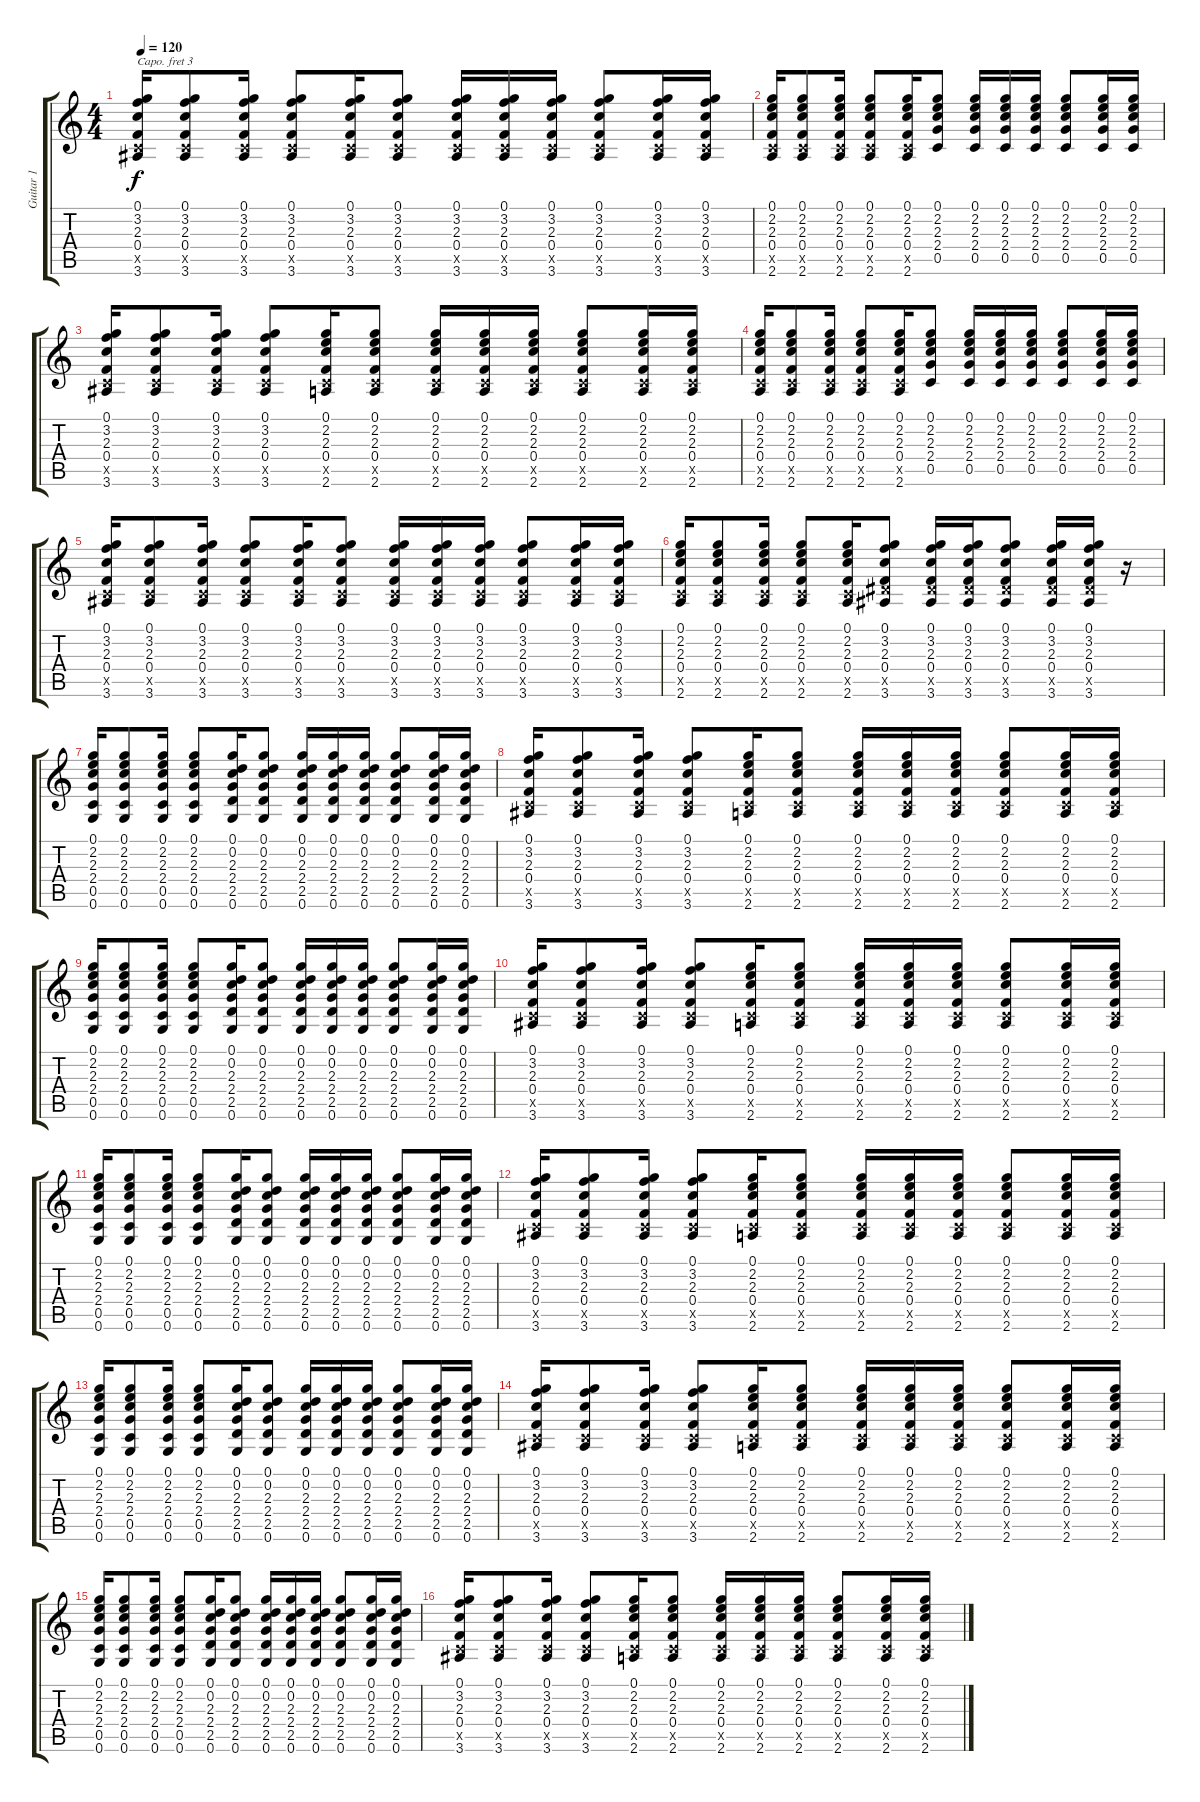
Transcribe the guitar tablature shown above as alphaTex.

\track ("Guitar 1" "Guitar 1") {instrument acousticguitarsteel}
\staff {score tabs}
\capo 3
\tuning (E4 B3 G3 D3 A2 E2) {hide}
\ts (4 4)
\tempo 120
\clef g2
\ks c
(0.1 3.2 2.3 0.4 0.5{x} 3.6).16{dy f} (0.1 3.2 2.3 0.4 0.5{x} 3.6).8 (0.1 3.2 2.3 0.4 0.5{x} 3.6).16 (0.1 3.2 2.3 0.4 0.5{x} 3.6).8 (0.1 3.2 2.3 0.4 0.5{x} 3.6).16 (0.1 3.2 2.3 0.4 0.5{x} 3.6).8 (0.1 3.2 2.3 0.4 0.5{x} 3.6).16 (0.1 3.2 2.3 0.4 0.5{x} 3.6).16 (0.1 3.2 2.3 0.4 0.5{x} 3.6).16 (0.1 3.2 2.3 0.4 0.5{x} 3.6).8 (0.1 3.2 2.3 0.4 0.5{x} 3.6).16 (0.1 3.2 2.3 0.4 0.5{x} 3.6).16 |
(0.1 2.2 2.3 0.4 0.5{x} 2.6).16 (0.1 2.2 2.3 0.4 0.5{x} 2.6).8 (0.1 2.2 2.3 0.4 0.5{x} 2.6).16 (0.1 2.2 2.3 0.4 0.5{x} 2.6).8 (0.1 2.2 2.3 0.4 0.5{x} 2.6).16 (0.1 2.2 2.3 2.4 0.5).8 (0.1 2.2 2.3 2.4 0.5).16 (0.1 2.2 2.3 2.4 0.5).16 (0.1 2.2 2.3 2.4 0.5).16 (0.1 2.2 2.3 2.4 0.5).8 (0.1 2.2 2.3 2.4 0.5).16 (0.1 2.2 2.3 2.4 0.5).16 |
(0.1 3.2 2.3 0.4 0.5{x} 3.6).16 (0.1 3.2 2.3 0.4 0.5{x} 3.6).8 (0.1 3.2 2.3 0.4 0.5{x} 3.6).16 (0.1 3.2 2.3 0.4 0.5{x} 3.6).8 (0.1 2.2 2.3 0.4 0.5{x} 2.6).16 (0.1 2.2 2.3 0.4 0.5{x} 2.6).8 (0.1 2.2 2.3 0.4 0.5{x} 2.6).16 (0.1 2.2 2.3 0.4 0.5{x} 2.6).16 (0.1 2.2 2.3 0.4 0.5{x} 2.6).16 (0.1 2.2 2.3 0.4 0.5{x} 2.6).8 (0.1 2.2 2.3 0.4 0.5{x} 2.6).16 (0.1 2.2 2.3 0.4 0.5{x} 2.6).16 |
(0.1 2.2 2.3 0.4 0.5{x} 2.6).16 (0.1 2.2 2.3 0.4 0.5{x} 2.6).8 (0.1 2.2 2.3 0.4 0.5{x} 2.6).16 (0.1 2.2 2.3 0.4 0.5{x} 2.6).8 (0.1 2.2 2.3 0.4 0.5{x} 2.6).16 (0.1 2.2 2.3 2.4 0.5).8 (0.1 2.2 2.3 2.4 0.5).16 (0.1 2.2 2.3 2.4 0.5).16 (0.1 2.2 2.3 2.4 0.5).16 (0.1 2.2 2.3 2.4 0.5).8 (0.1 2.2 2.3 2.4 0.5).16 (0.1 2.2 2.3 2.4 0.5).16 |
(0.1 3.2 2.3 0.4 0.5{x} 3.6).16 (0.1 3.2 2.3 0.4 0.5{x} 3.6).8 (0.1 3.2 2.3 0.4 0.5{x} 3.6).16 (0.1 3.2 2.3 0.4 0.5{x} 3.6).8 (0.1 3.2 2.3 0.4 0.5{x} 3.6).16 (0.1 3.2 2.3 0.4 0.5{x} 3.6).8 (0.1 3.2 2.3 0.4 0.5{x} 3.6).16 (0.1 3.2 2.3 0.4 0.5{x} 3.6).16 (0.1 3.2 2.3 0.4 0.5{x} 3.6).16 (0.1 3.2 2.3 0.4 0.5{x} 3.6).8 (0.1 3.2 2.3 0.4 0.5{x} 3.6).16 (0.1 3.2 2.3 0.4 0.5{x} 3.6).16 |
(0.1 2.2 2.3 0.4 0.5{x} 2.6).16 (0.1 2.2 2.3 0.4 0.5{x} 2.6).8 (0.1 2.2 2.3 0.4 0.5{x} 2.6).16 (0.1 2.2 2.3 0.4 0.5{x} 2.6).8 (0.1 2.2 2.3 0.4 0.5{x} 2.6).16 (0.1 3.2 2.3 0.4 3.5{x} 3.6).8 (0.1 3.2 2.3 0.4 3.5{x} 3.6).16 (0.1 3.2 2.3 0.4 3.5{x} 3.6).16 (0.1 3.2 2.3 0.4 3.5{x} 3.6).8 (0.1 3.2 2.3 0.4 3.5{x} 3.6).16 (0.1 3.2 2.3 0.4 3.5{x} 3.6).16 r.16 |
(0.1 2.2 2.3 2.4 0.5 0.6).16 (0.1 2.2 2.3 2.4 0.5 0.6).8 (0.1 2.2 2.3 2.4 0.5 0.6).16 (0.1 2.2 2.3 2.4 0.5 0.6).8 (0.1 0.2 2.3 2.4 2.5 0.6).16 (0.1 0.2 2.3 2.4 2.5 0.6).8 (0.1 0.2 2.3 2.4 2.5 0.6).16 (0.1 0.2 2.3 2.4 2.5 0.6).16 (0.1 0.2 2.3 2.4 2.5 0.6).16 (0.1 0.2 2.3 2.4 2.5 0.6).8 (0.1 0.2 2.3 2.4 2.5 0.6).16 (0.1 0.2 2.3 2.4 2.5 0.6).16 |
(0.1 3.2 2.3 0.4 0.5{x} 3.6).16 (0.1 3.2 2.3 0.4 0.5{x} 3.6).8 (0.1 3.2 2.3 0.4 0.5{x} 3.6).16 (0.1 3.2 2.3 0.4 0.5{x} 3.6).8 (0.1 2.2 2.3 0.4 0.5{x} 2.6).16 (0.1 2.2 2.3 0.4 0.5{x} 2.6).8 (0.1 2.2 2.3 0.4 0.5{x} 2.6).16 (0.1 2.2 2.3 0.4 0.5{x} 2.6).16 (0.1 2.2 2.3 0.4 0.5{x} 2.6).16 (0.1 2.2 2.3 0.4 0.5{x} 2.6).8 (0.1 2.2 2.3 0.4 0.5{x} 2.6).16 (0.1 2.2 2.3 0.4 0.5{x} 2.6).16 |
(0.1 2.2 2.3 2.4 0.5 0.6).16 (0.1 2.2 2.3 2.4 0.5 0.6).8 (0.1 2.2 2.3 2.4 0.5 0.6).16 (0.1 2.2 2.3 2.4 0.5 0.6).8 (0.1 0.2 2.3 2.4 2.5 0.6).16 (0.1 0.2 2.3 2.4 2.5 0.6).8 (0.1 0.2 2.3 2.4 2.5 0.6).16 (0.1 0.2 2.3 2.4 2.5 0.6).16 (0.1 0.2 2.3 2.4 2.5 0.6).16 (0.1 0.2 2.3 2.4 2.5 0.6).8 (0.1 0.2 2.3 2.4 2.5 0.6).16 (0.1 0.2 2.3 2.4 2.5 0.6).16 |
(0.1 3.2 2.3 0.4 0.5{x} 3.6).16 (0.1 3.2 2.3 0.4 0.5{x} 3.6).8 (0.1 3.2 2.3 0.4 0.5{x} 3.6).16 (0.1 3.2 2.3 0.4 0.5{x} 3.6).8 (0.1 2.2 2.3 0.4 0.5{x} 2.6).16 (0.1 2.2 2.3 0.4 0.5{x} 2.6).8 (0.1 2.2 2.3 0.4 0.5{x} 2.6).16 (0.1 2.2 2.3 0.4 0.5{x} 2.6).16 (0.1 2.2 2.3 0.4 0.5{x} 2.6).16 (0.1 2.2 2.3 0.4 0.5{x} 2.6).8 (0.1 2.2 2.3 0.4 0.5{x} 2.6).16 (0.1 2.2 2.3 0.4 0.5{x} 2.6).16 |
(0.1 2.2 2.3 2.4 0.5 0.6).16 (0.1 2.2 2.3 2.4 0.5 0.6).8 (0.1 2.2 2.3 2.4 0.5 0.6).16 (0.1 2.2 2.3 2.4 0.5 0.6).8 (0.1 0.2 2.3 2.4 2.5 0.6).16 (0.1 0.2 2.3 2.4 2.5 0.6).8 (0.1 0.2 2.3 2.4 2.5 0.6).16 (0.1 0.2 2.3 2.4 2.5 0.6).16 (0.1 0.2 2.3 2.4 2.5 0.6).16 (0.1 0.2 2.3 2.4 2.5 0.6).8 (0.1 0.2 2.3 2.4 2.5 0.6).16 (0.1 0.2 2.3 2.4 2.5 0.6).16 |
(0.1 3.2 2.3 0.4 0.5{x} 3.6).16 (0.1 3.2 2.3 0.4 0.5{x} 3.6).8 (0.1 3.2 2.3 0.4 0.5{x} 3.6).16 (0.1 3.2 2.3 0.4 0.5{x} 3.6).8 (0.1 2.2 2.3 0.4 0.5{x} 2.6).16 (0.1 2.2 2.3 0.4 0.5{x} 2.6).8 (0.1 2.2 2.3 0.4 0.5{x} 2.6).16 (0.1 2.2 2.3 0.4 0.5{x} 2.6).16 (0.1 2.2 2.3 0.4 0.5{x} 2.6).16 (0.1 2.2 2.3 0.4 0.5{x} 2.6).8 (0.1 2.2 2.3 0.4 0.5{x} 2.6).16 (0.1 2.2 2.3 0.4 0.5{x} 2.6).16 |
(0.1 2.2 2.3 2.4 0.5 0.6).16 (0.1 2.2 2.3 2.4 0.5 0.6).8 (0.1 2.2 2.3 2.4 0.5 0.6).16 (0.1 2.2 2.3 2.4 0.5 0.6).8 (0.1 0.2 2.3 2.4 2.5 0.6).16 (0.1 0.2 2.3 2.4 2.5 0.6).8 (0.1 0.2 2.3 2.4 2.5 0.6).16 (0.1 0.2 2.3 2.4 2.5 0.6).16 (0.1 0.2 2.3 2.4 2.5 0.6).16 (0.1 0.2 2.3 2.4 2.5 0.6).8 (0.1 0.2 2.3 2.4 2.5 0.6).16 (0.1 0.2 2.3 2.4 2.5 0.6).16 |
(0.1 3.2 2.3 0.4 0.5{x} 3.6).16 (0.1 3.2 2.3 0.4 0.5{x} 3.6).8 (0.1 3.2 2.3 0.4 0.5{x} 3.6).16 (0.1 3.2 2.3 0.4 0.5{x} 3.6).8 (0.1 2.2 2.3 0.4 0.5{x} 2.6).16 (0.1 2.2 2.3 0.4 0.5{x} 2.6).8 (0.1 2.2 2.3 0.4 0.5{x} 2.6).16 (0.1 2.2 2.3 0.4 0.5{x} 2.6).16 (0.1 2.2 2.3 0.4 0.5{x} 2.6).16 (0.1 2.2 2.3 0.4 0.5{x} 2.6).8 (0.1 2.2 2.3 0.4 0.5{x} 2.6).16 (0.1 2.2 2.3 0.4 0.5{x} 2.6).16 |
(0.1 2.2 2.3 2.4 0.5 0.6).16 (0.1 2.2 2.3 2.4 0.5 0.6).8 (0.1 2.2 2.3 2.4 0.5 0.6).16 (0.1 2.2 2.3 2.4 0.5 0.6).8 (0.1 0.2 2.3 2.4 2.5 0.6).16 (0.1 0.2 2.3 2.4 2.5 0.6).8 (0.1 0.2 2.3 2.4 2.5 0.6).16 (0.1 0.2 2.3 2.4 2.5 0.6).16 (0.1 0.2 2.3 2.4 2.5 0.6).16 (0.1 0.2 2.3 2.4 2.5 0.6).8 (0.1 0.2 2.3 2.4 2.5 0.6).16 (0.1 0.2 2.3 2.4 2.5 0.6).16 |
(0.1 3.2 2.3 0.4 0.5{x} 3.6).16 (0.1 3.2 2.3 0.4 0.5{x} 3.6).8 (0.1 3.2 2.3 0.4 0.5{x} 3.6).16 (0.1 3.2 2.3 0.4 0.5{x} 3.6).8 (0.1 2.2 2.3 0.4 0.5{x} 2.6).16 (0.1 2.2 2.3 0.4 0.5{x} 2.6).8 (0.1 2.2 2.3 0.4 0.5{x} 2.6).16 (0.1 2.2 2.3 0.4 0.5{x} 2.6).16 (0.1 2.2 2.3 0.4 0.5{x} 2.6).16 (0.1 2.2 2.3 0.4 0.5{x} 2.6).8 (0.1 2.2 2.3 0.4 0.5{x} 2.6).16 (0.1 2.2 2.3 0.4 0.5{x} 2.6).16
